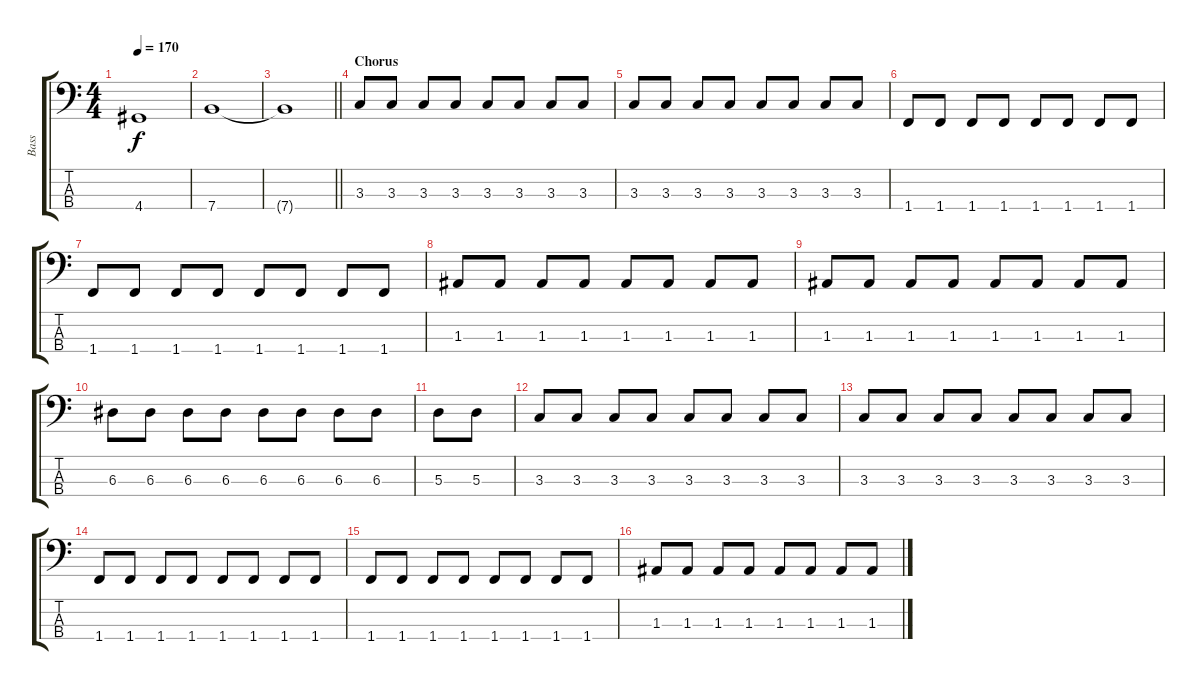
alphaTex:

\track ("Bass" "Bass") {instrument electricbassfinger}
\staff {score tabs}
\tuning (G2 D2 A1 E1) {hide}
\ts (4 4)
\tempo 170
\clef f4
\ks c
4.4{t}.1{dy f} |
7.4.1 |
\barLineRight lightlight
7.4{t}.1 |
\section ("" "Chorus")
3.3.8 3.3.8 3.3.8 3.3.8 3.3.8 3.3.8 3.3.8 3.3.8 |
3.3.8 3.3.8 3.3.8 3.3.8 3.3.8 3.3.8 3.3.8 3.3.8 |
1.4.8 1.4.8 1.4.8 1.4.8 1.4.8 1.4.8 1.4.8 1.4.8 |
1.4.8 1.4.8 1.4.8 1.4.8 1.4.8 1.4.8 1.4.8 1.4.8 |
1.3.8 1.3.8 1.3.8 1.3.8 1.3.8 1.3.8 1.3.8 1.3.8 |
1.3.8 1.3.8 1.3.8 1.3.8 1.3.8 1.3.8 1.3.8 1.3.8 |
6.3.8 6.3.8 6.3.8 6.3.8 6.3.8 6.3.8 6.3.8 6.3.8 |
5.3.8 5.3.8 |
3.3.8 3.3.8 3.3.8 3.3.8 3.3.8 3.3.8 3.3.8 3.3.8 |
3.3.8 3.3.8 3.3.8 3.3.8 3.3.8 3.3.8 3.3.8 3.3.8 |
1.4.8 1.4.8 1.4.8 1.4.8 1.4.8 1.4.8 1.4.8 1.4.8 |
1.4.8 1.4.8 1.4.8 1.4.8 1.4.8 1.4.8 1.4.8 1.4.8 |
1.3.8 1.3.8 1.3.8 1.3.8 1.3.8 1.3.8 1.3.8 1.3.8
